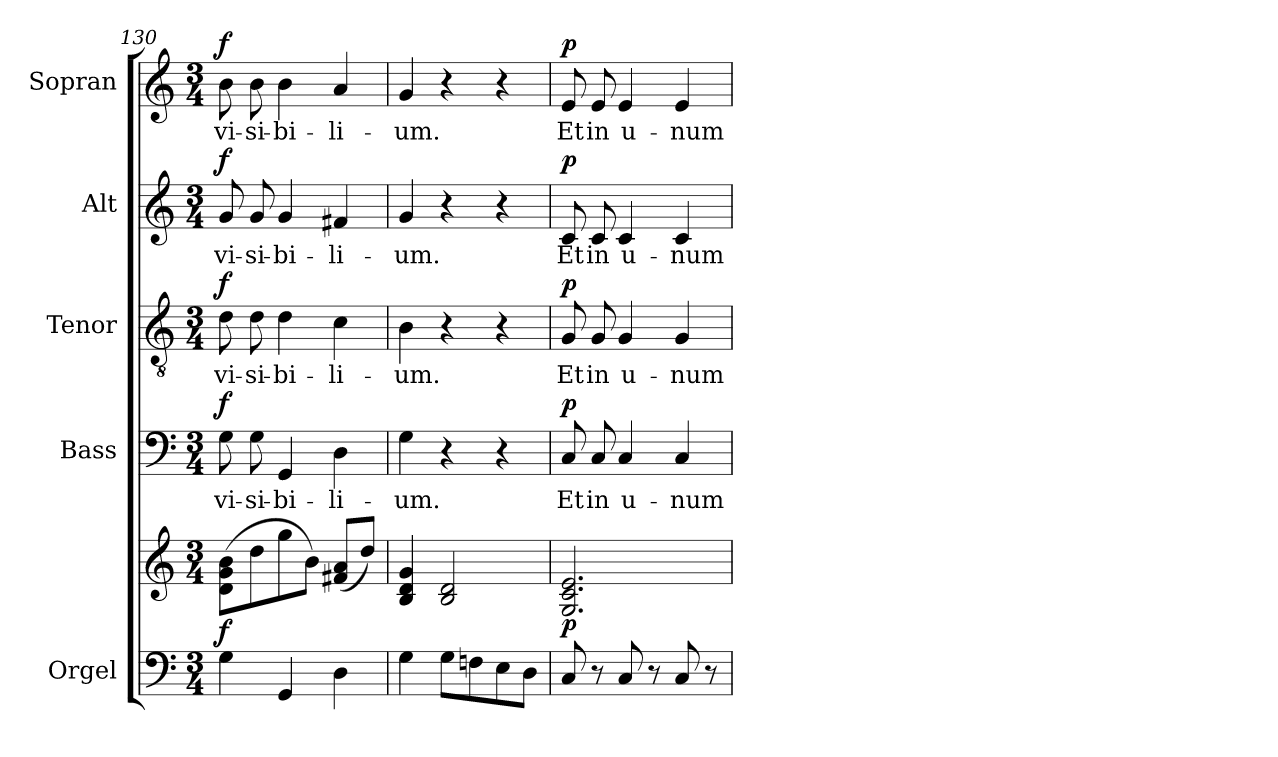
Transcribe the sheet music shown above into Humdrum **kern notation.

**kern	**kern	**dynam	**kern	**text	**dynam	**kern	**text	**dynam	**kern	**text	**dynam	**kern	**text	**dynam
*part5	*part5	*part5	*part4	*part4	*part4	*part3	*part3	*part3	*part2	*part2	*part2	*part1	*part1	*part1
*staff6	*staff5	*staff5/6	*staff4	*staff4	*staff4	*staff3	*staff3	*staff3	*staff2	*staff2	*staff2	*staff1	*staff1	*staff1
*I"Orgel	*	*	*I"Bass	*	*	*I"Tenor	*	*	*I"Alt	*	*	*I"Sopran	*	*
*I'Org.	*	*	*I'B.	*	*	*I'T.	*	*	*I'A.	*	*	*I'S.	*	*
!!LO:LB:g=z
*clefF4	*clefG2	*	*clefF4	*	*	*clefGv2	*	*	*clefG2	*	*	*clefG2	*	*
*k[]	*k[]	*	*k[]	*	*	*k[]	*	*	*k[]	*	*	*k[]	*	*
*C:	*C:	*	*C:	*	*	*C:	*	*	*C:	*	*	*C:	*	*
*M3/4	*M3/4	*	*M3/4	*	*	*M3/4	*	*	*M3/4	*	*	*M3/4	*	*
=130	=130	=130	=130	=130	=130	=130	=130	=130	=130	=130	=130	=130	=130	=130
!	!	!LO:DY:b	!	!LO:LY:b	!LO:DY:a	!	!LO:LY:b	!LO:DY:a	!	!LO:LY:b	!LO:DY:a	!	!LO:LY:b	!LO:DY:a
4G\	(>8d\ 8g\ 8b\L	f	8G\	-vi-	f	8d\	-vi-	f	8g/	-vi-	f	8b\	-vi-	f
!	!	!	!	!LO:LY:b	!	!	!LO:LY:b	!	!	!LO:LY:b	!	!	!LO:LY:b	!
.	8dd\	.	8G\	-si-	.	8d\	-si-	.	8g/	-si-	.	8b\	-si-	.
!	!	!	!	!LO:LY:b	!	!	!LO:LY:b	!	!	!LO:LY:b	!	!	!LO:LY:b	!
4GG/	8gg\	.	4GG/	-bi-	.	4d\	-bi-	.	4g/	-bi-	.	4b\	-bi-	.
.	8b\J)	.	.	.	.	.	.	.	.	.	.	.	.	.
!	!	!	!	!LO:LY:b	!	!	!LO:LY:b	!	!	!LO:LY:b	!	!	!LO:LY:b	!
4D\	(<8f#X/ 8a/L	.	4D\	-li-	.	4c\	-li-	.	4f#X/	-li-	.	4a/	-li-	.
.	8dd/J)	.	.	.	.	.	.	.	.	.	.	.	.	.
=131	=131	=131	=131	=131	=131	=131	=131	=131	=131	=131	=131	=131	=131	=131
!	!	!	!	!LO:LY:b	!	!	!LO:LY:b	!	!	!LO:LY:b	!	!	!LO:LY:b	!
4G\	4B/ 4d/ 4g/	.	4G\	-um.	.	4B\	-um.	.	4g/	-um.	.	4g/	-um.	.
8G\L	2B/ 2d/	.	4r	.	.	4r	.	.	4r	.	.	4r	.	.
8Fn\	.	.	.	.	.	.	.	.	.	.	.	.	.	.
8E\	.	.	4r	.	.	4r	.	.	4r	.	.	4r	.	.
8D\J	.	.	.	.	.	.	.	.	.	.	.	.	.	.
=132	=132	=132	=132	=132	=132	=132	=132	=132	=132	=132	=132	=132	=132	=132
!	!	!LO:DY:b	!	!LO:LY:b	!LO:DY:a	!	!LO:LY:b	!LO:DY:a	!	!LO:LY:b	!LO:DY:a	!	!LO:LY:b	!LO:DY:a
8C/	2.G/ 2.c/ 2.e/	p	8C/	Et	p	8G/	Et	p	8c/	Et	p	8e/	Et	p
!	!	!	!	!LO:LY:b	!	!	!LO:LY:b	!	!	!LO:LY:b	!	!	!LO:LY:b	!
8r	.	.	8C/	in	.	8G/	in	.	8c/	in	.	8e/	in	.
!	!	!	!	!LO:LY:b	!	!	!LO:LY:b	!	!	!LO:LY:b	!	!	!LO:LY:b	!
8C/	.	.	4C/	u-	.	4G/	u-	.	4c/	u-	.	4e/	u-	.
8r	.	.	.	.	.	.	.	.	.	.	.	.	.	.
!	!	!	!	!LO:LY:b	!	!	!LO:LY:b	!	!	!LO:LY:b	!	!	!LO:LY:b	!
8C/	.	.	4C/	-num	.	4G/	-num	.	4c/	-num	.	4e/	-num	.
8r	.	.	.	.	.	.	.	.	.	.	.	.	.	.
=	=	=	=	=	=	=	=	=	=	=	=	=	=	=
*-	*-	*-	*-	*-	*-	*-	*-	*-	*-	*-	*-	*-	*-	*-
